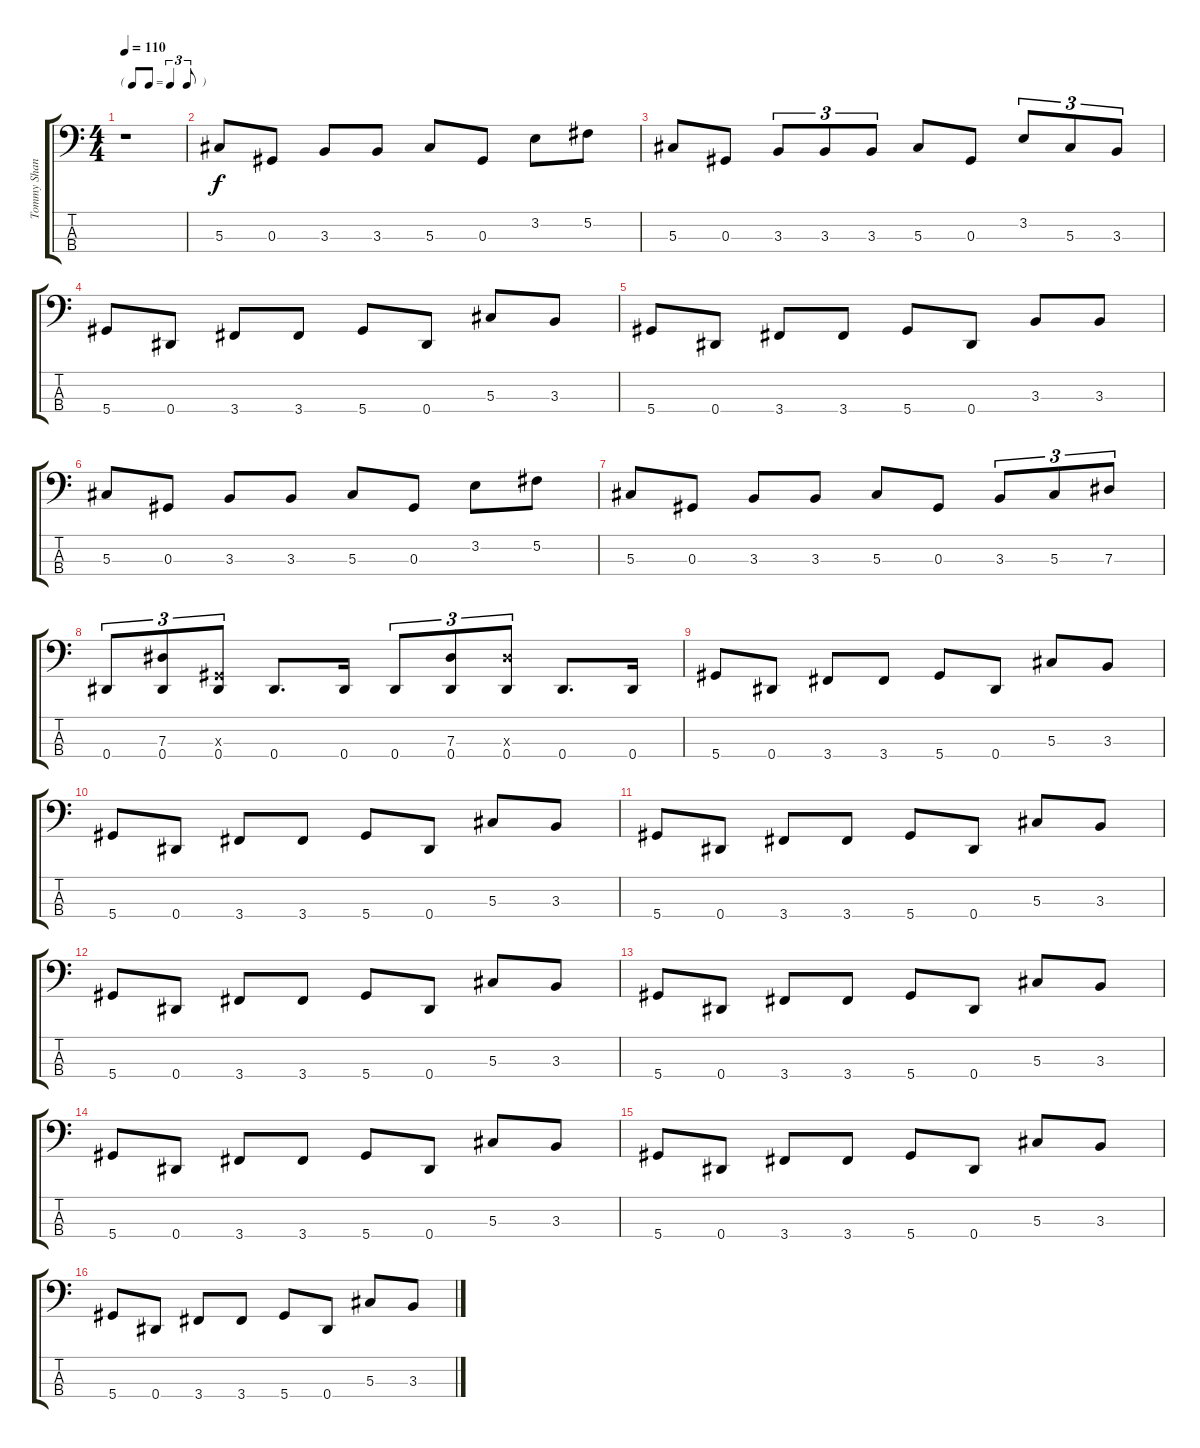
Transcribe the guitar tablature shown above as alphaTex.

\track ("Tommy Shannon" "Tommy Shan") {instrument electricbassfinger}
\staff {score tabs}
\tuning (Gb2 Db2 Ab1 Eb1) {hide}
\ts (4 4)
\tf triplet8th
\tempo 110
\clef f4
\ks c
r.1{dy f} |
5.3.8 0.3.8 3.3.8 3.3.8 5.3.8 0.3.8 3.2.8 5.2.8 |
5.3.8 0.3.8 3.3.8{tu (3 2)} 3.3.8{tu (3 2)} 3.3.8{tu (3 2)} 5.3.8 0.3.8 3.2.8{tu (3 2)} 5.3.8{tu (3 2)} 3.3.8{tu (3 2)} |
5.4.8 0.4.8 3.4.8 3.4.8 5.4.8 0.4.8 5.3.8 3.3.8 |
5.4.8 0.4.8 3.4.8 3.4.8 5.4.8 0.4.8 3.3.8 3.3.8 |
5.3.8 0.3.8 3.3.8 3.3.8 5.3.8 0.3.8 3.2.8 5.2.8 |
5.3.8 0.3.8 3.3.8 3.3.8 5.3.8 0.3.8 3.3.8{tu (3 2)} 5.3.8{tu (3 2)} 7.3.8{tu (3 2)} |
0.4.8{tu (3 2)} (7.3 0.4).8{tu (3 2)} (0.3{x} 0.4).8{tu (3 2)} 0.4.8{d} 0.4.16 0.4.8{tu (3 2)} (7.3 0.4).8{tu (3 2)} (7.3{x} 0.4).8{tu (3 2)} 0.4.8{d} 0.4.16 |
5.4.8 0.4.8 3.4.8 3.4.8 5.4.8 0.4.8 5.3.8 3.3.8 |
5.4.8 0.4.8 3.4.8 3.4.8 5.4.8 0.4.8 5.3.8 3.3.8 |
5.4.8 0.4.8 3.4.8 3.4.8 5.4.8 0.4.8 5.3.8 3.3.8 |
5.4.8 0.4.8 3.4.8 3.4.8 5.4.8 0.4.8 5.3.8 3.3.8 |
5.4.8 0.4.8 3.4.8 3.4.8 5.4.8 0.4.8 5.3.8 3.3.8 |
5.4.8 0.4.8 3.4.8 3.4.8 5.4.8 0.4.8 5.3.8 3.3.8 |
5.4.8 0.4.8 3.4.8 3.4.8 5.4.8 0.4.8 5.3.8 3.3.8 |
5.4.8 0.4.8 3.4.8 3.4.8 5.4.8 0.4.8 5.3.8 3.3.8
